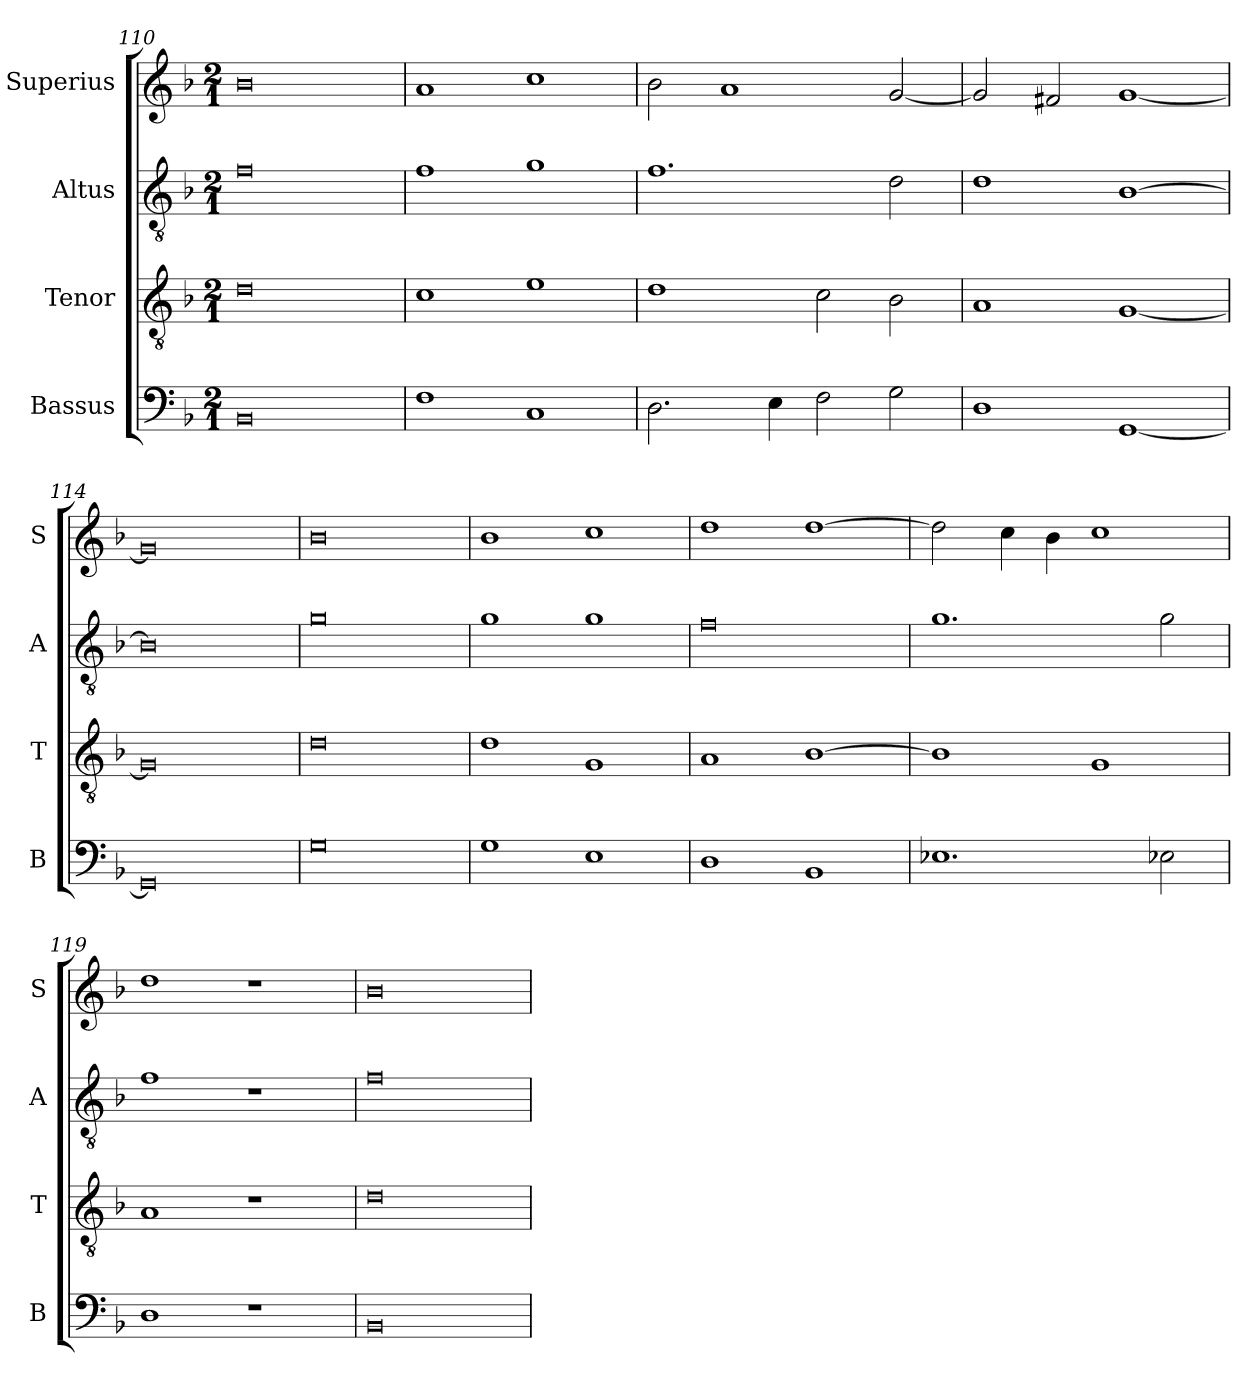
**kern	**kern	**kern	**kern
*part4	*part3	*part2	*part1
*staff4	*staff3	*staff2	*staff1
*I"Bassus	*I"Tenor	*I"Altus	*I"Superius
*I'B	*I'T	*I'A	*I'S
*clefF4	*clefGv2	*clefGv2	*clefG2
*k[b-]	*k[b-]	*k[b-]	*k[b-]
*F:	*F:	*F:	*F:
*M2/1	*M2/1	*M2/1	*M2/1
=110	=110	=110	=110
0BB-	0d	0f	0b-
=111	=111	=111	=111
1F	1c	1f	1a
1C	1e	1g	1cc
=112	=112	=112	=112
2.D	1d	1.f	2b-
.	.	.	1a
4E	.	.	.
2F	2c	.	.
2G	2B-	2d	[2g
=113	=113	=113	=113
1D	1A	1d	2g]
.	.	.	2f#X
[1GG	[1G	[1B-	[1g
=114	=114	=114	=114
0GG]	0G]	0B-]	0g]
=115	=115	=115	=115
0G	0d	0g	0b-
=116	=116	=116	=116
1G	1d	1g	1b-
1E	1G	1g	1cc
=117	=117	=117	=117
1D	1A	0f	1dd
1BB-	[1B-	.	[1dd
=118	=118	=118	=118
1.E-X	1B-]	1.g	2dd]
.	.	.	4cc
.	.	.	4b-
.	1G	.	1cc
2E-X	.	2g	.
=119	=119	=119	=119
1D	1A	1f	1dd
1r	1r	1r	1r
=120	=120	=120	=120
0BB-	0d	0f	0b-
=	=	=	=
*-	*-	*-	*-
